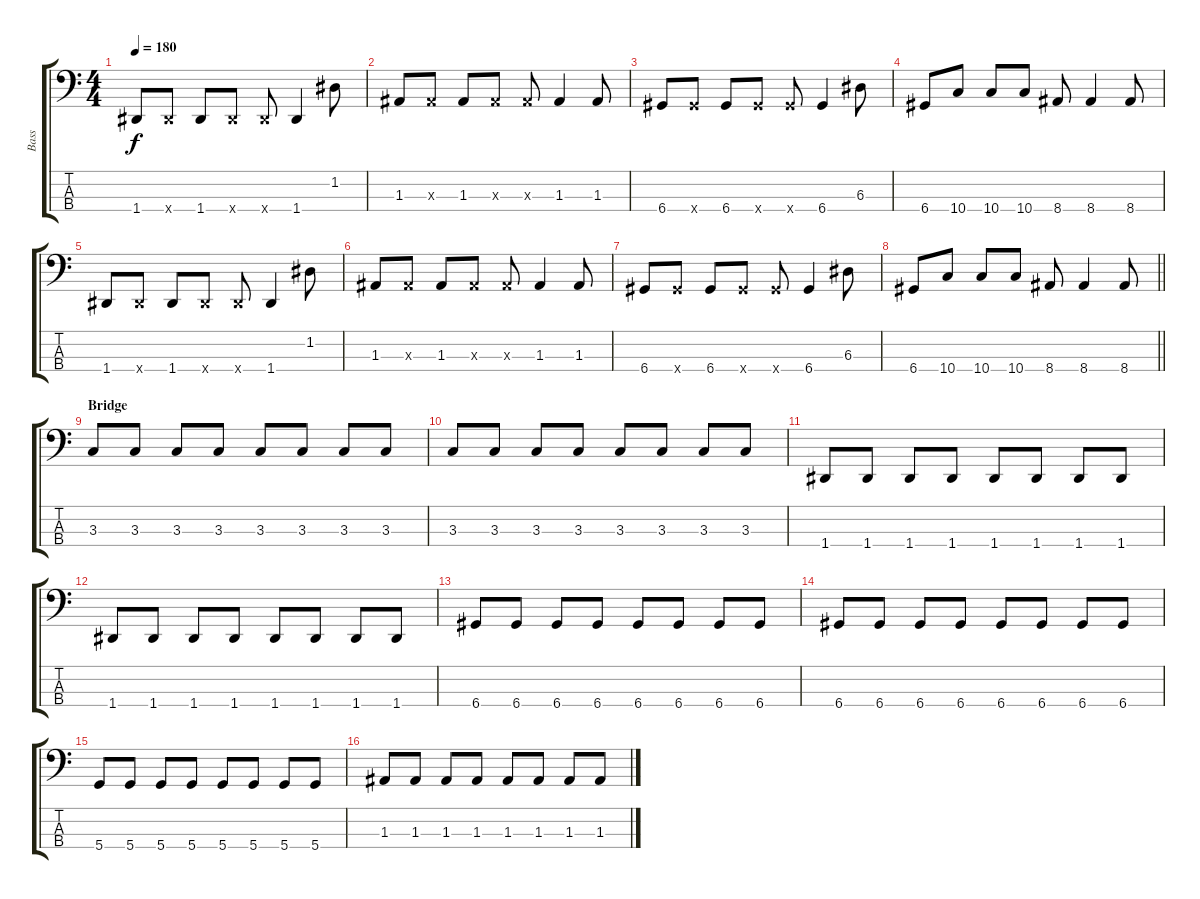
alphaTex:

\track ("Bass" "Bass") {instrument electricbasspick}
\staff {score tabs}
\tuning (G2 D2 A1 D1) {hide}
\ts (4 4)
\tempo 180
\clef f4
\ks c
1.4.8{dy f} 1.4{x}.8 1.4.8 1.4{x}.8 1.4{x}.8 1.4.4 1.2.8 |
1.3.8 1.3{x}.8 1.3.8 1.3{x}.8 1.3{x}.8 1.3.4 1.3.8 |
6.4.8 6.4{x}.8 6.4.8 6.4{x}.8 6.4{x}.8 6.4.4 6.3.8 |
6.4.8 10.4.8 10.4.8 10.4.8 8.4.8 8.4.4 8.4.8 |
1.4.8 1.4{x}.8 1.4.8 1.4{x}.8 1.4{x}.8 1.4.4 1.2.8 |
1.3.8 1.3{x}.8 1.3.8 1.3{x}.8 1.3{x}.8 1.3.4 1.3.8 |
6.4.8 6.4{x}.8 6.4.8 6.4{x}.8 6.4{x}.8 6.4.4 6.3.8 |
\barLineRight lightlight
6.4.8 10.4.8 10.4.8 10.4.8 8.4.8 8.4.4 8.4.8 |
\section ("" "Bridge")
3.3.8 3.3.8 3.3.8 3.3.8 3.3.8 3.3.8 3.3.8 3.3.8 |
3.3.8 3.3.8 3.3.8 3.3.8 3.3.8 3.3.8 3.3.8 3.3.8 |
1.4.8 1.4.8 1.4.8 1.4.8 1.4.8 1.4.8 1.4.8 1.4.8 |
1.4.8 1.4.8 1.4.8 1.4.8 1.4.8 1.4.8 1.4.8 1.4.8 |
6.4.8 6.4.8 6.4.8 6.4.8 6.4.8 6.4.8 6.4.8 6.4.8 |
6.4.8 6.4.8 6.4.8 6.4.8 6.4.8 6.4.8 6.4.8 6.4.8 |
5.4.8 5.4.8 5.4.8 5.4.8 5.4.8 5.4.8 5.4.8 5.4.8 |
1.3.8 1.3.8 1.3.8 1.3.8 1.3.8 1.3.8 1.3.8 1.3.8
